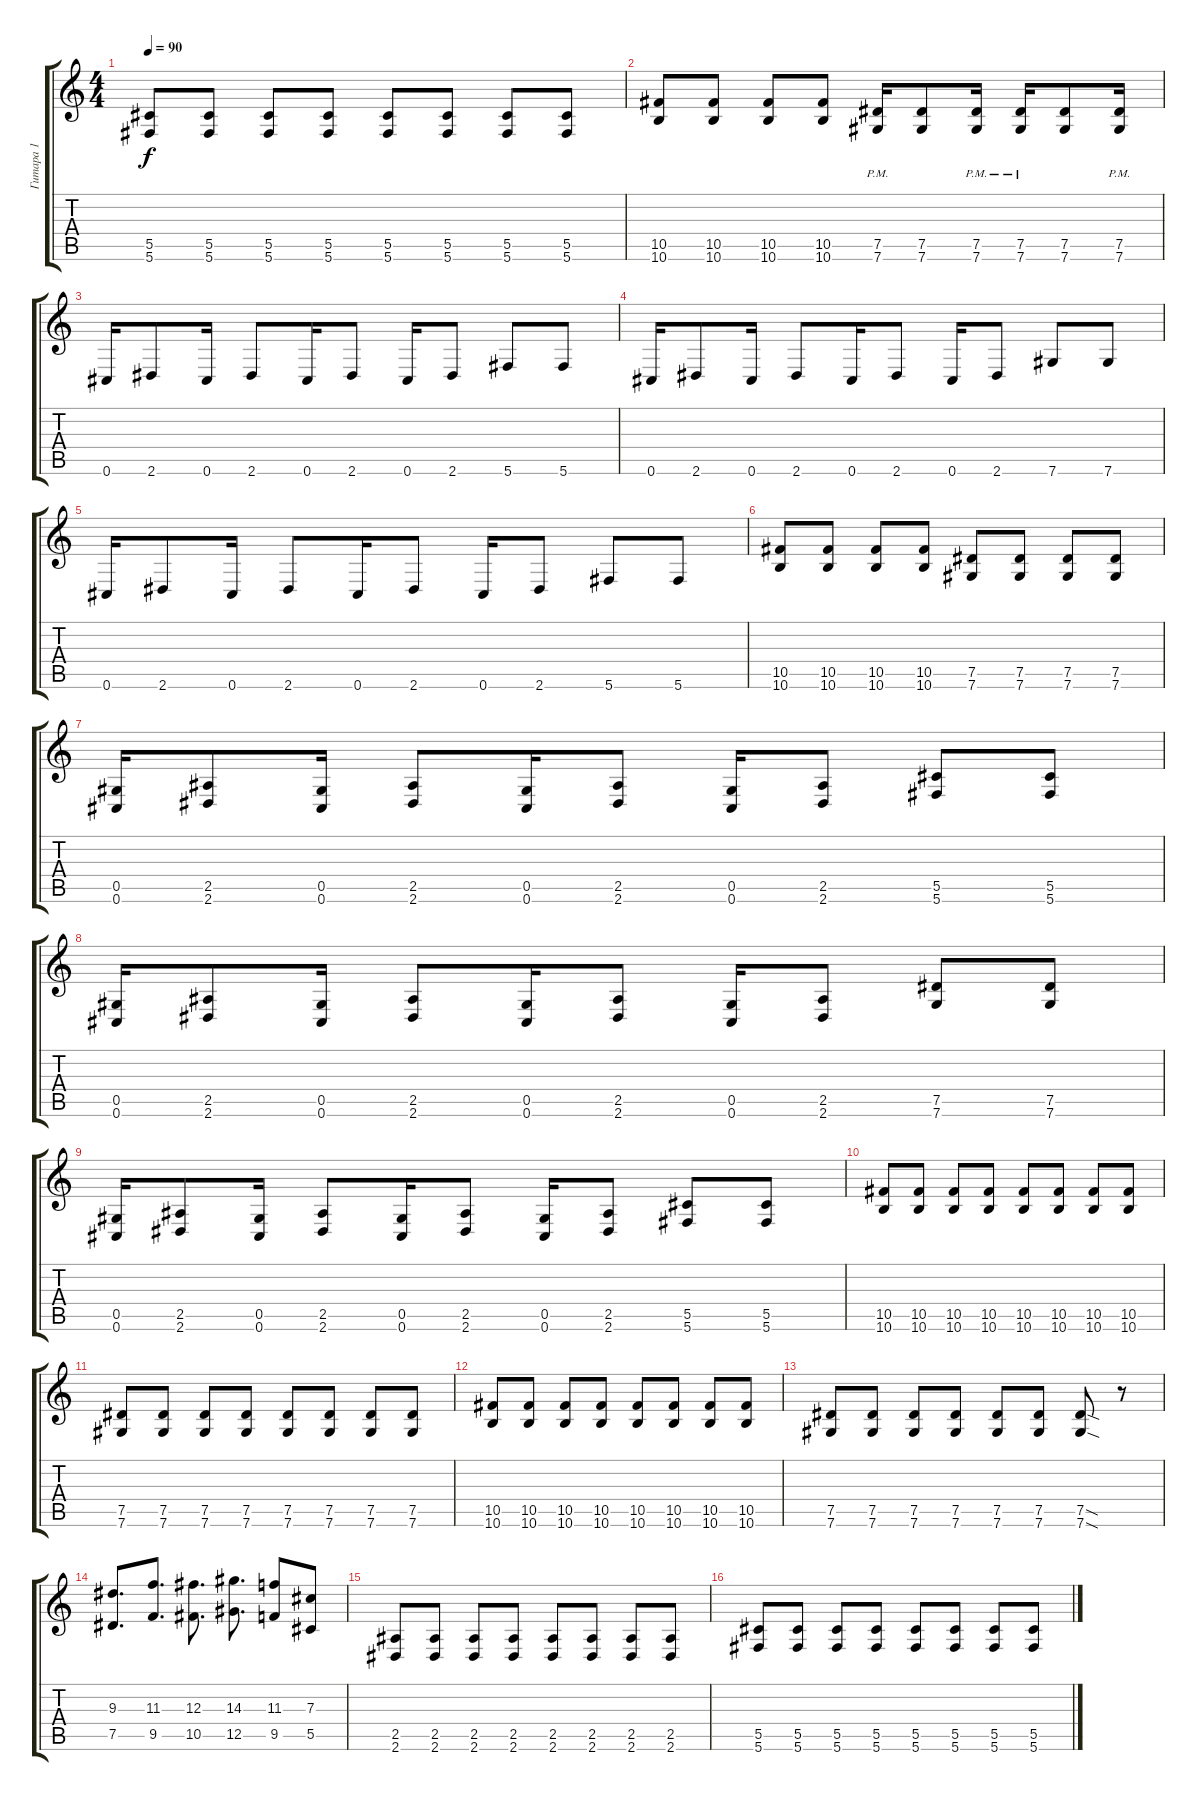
\track ("Гитара 1" "Гитара 1") {instrument distortionguitar}
\staff {score tabs}
\tuning (Eb4 Bb3 Gb3 Db3 Ab2 Db2) {hide}
\ts (4 4)
\tempo 90
\clef g2
\ks c
(5.5 5.6).8{dy f} (5.5 5.6).8 (5.5 5.6).8 (5.5 5.6).8 (5.5 5.6).8 (5.5 5.6).8 (5.5 5.6).8 (5.5 5.6).8 |
(10.5 10.6).8 (10.5 10.6).8 (10.5 10.6).8 (10.5 10.6).8 (7.5{pm} 7.6{pm}).16 (7.5 7.6).8 (7.5{pm} 7.6{pm}).16 (7.5{pm} 7.6{pm}).16 (7.5 7.6).8 (7.5{pm} 7.6{pm}).16 |
0.6.16 2.6.8 0.6.16 2.6.8 0.6.16 2.6.8 0.6.16 2.6.8 5.6.8 5.6.8 |
0.6.16 2.6.8 0.6.16 2.6.8 0.6.16 2.6.8 0.6.16 2.6.8 7.6.8 7.6.8 |
0.6.16 2.6.8 0.6.16 2.6.8 0.6.16 2.6.8 0.6.16 2.6.8 5.6.8 5.6.8 |
(10.5 10.6).8 (10.5 10.6).8 (10.5 10.6).8 (10.5 10.6).8 (7.5 7.6).8 (7.5 7.6).8 (7.5 7.6).8 (7.5 7.6).8 |
(0.5 0.6).16 (2.5 2.6).8 (0.5 0.6).16 (2.5 2.6).8 (0.5 0.6).16 (2.5 2.6).8 (0.5 0.6).16 (2.5 2.6).8 (5.5 5.6).8 (5.5 5.6).8 |
(0.5 0.6).16 (2.5 2.6).8 (0.5 0.6).16 (2.5 2.6).8 (0.5 0.6).16 (2.5 2.6).8 (0.5 0.6).16 (2.5 2.6).8 (7.5 7.6).8 (7.5 7.6).8 |
(0.5 0.6).16 (2.5 2.6).8 (0.5 0.6).16 (2.5 2.6).8 (0.5 0.6).16 (2.5 2.6).8 (0.5 0.6).16 (2.5 2.6).8 (5.5 5.6).8 (5.5 5.6).8 |
(10.5 10.6).8 (10.5 10.6).8 (10.5 10.6).8 (10.5 10.6).8 (10.5 10.6).8 (10.5 10.6).8 (10.5 10.6).8 (10.5 10.6).8 |
(7.5 7.6).8 (7.5 7.6).8 (7.5 7.6).8 (7.5 7.6).8 (7.5 7.6).8 (7.5 7.6).8 (7.5 7.6).8 (7.5 7.6).8 |
(10.5 10.6).8 (10.5 10.6).8 (10.5 10.6).8 (10.5 10.6).8 (10.5 10.6).8 (10.5 10.6).8 (10.5 10.6).8 (10.5 10.6).8 |
(7.5 7.6).8 (7.5 7.6).8 (7.5 7.6).8 (7.5 7.6).8 (7.5 7.6).8 (7.5 7.6).8 (7.5{sod} 7.6{sod}).8 r.8 |
(9.3 7.5).8{d} (11.3 9.5).8{d} (12.3 10.5).8{d} (14.3 12.5).8{d} (11.3 9.5).8 (7.3 5.5).8 |
(2.5 2.6).8 (2.5 2.6).8 (2.5 2.6).8 (2.5 2.6).8 (2.5 2.6).8 (2.5 2.6).8 (2.5 2.6).8 (2.5 2.6).8 |
(5.5 5.6).8 (5.5 5.6).8 (5.5 5.6).8 (5.5 5.6).8 (5.5 5.6).8 (5.5 5.6).8 (5.5 5.6).8 (5.5 5.6).8
